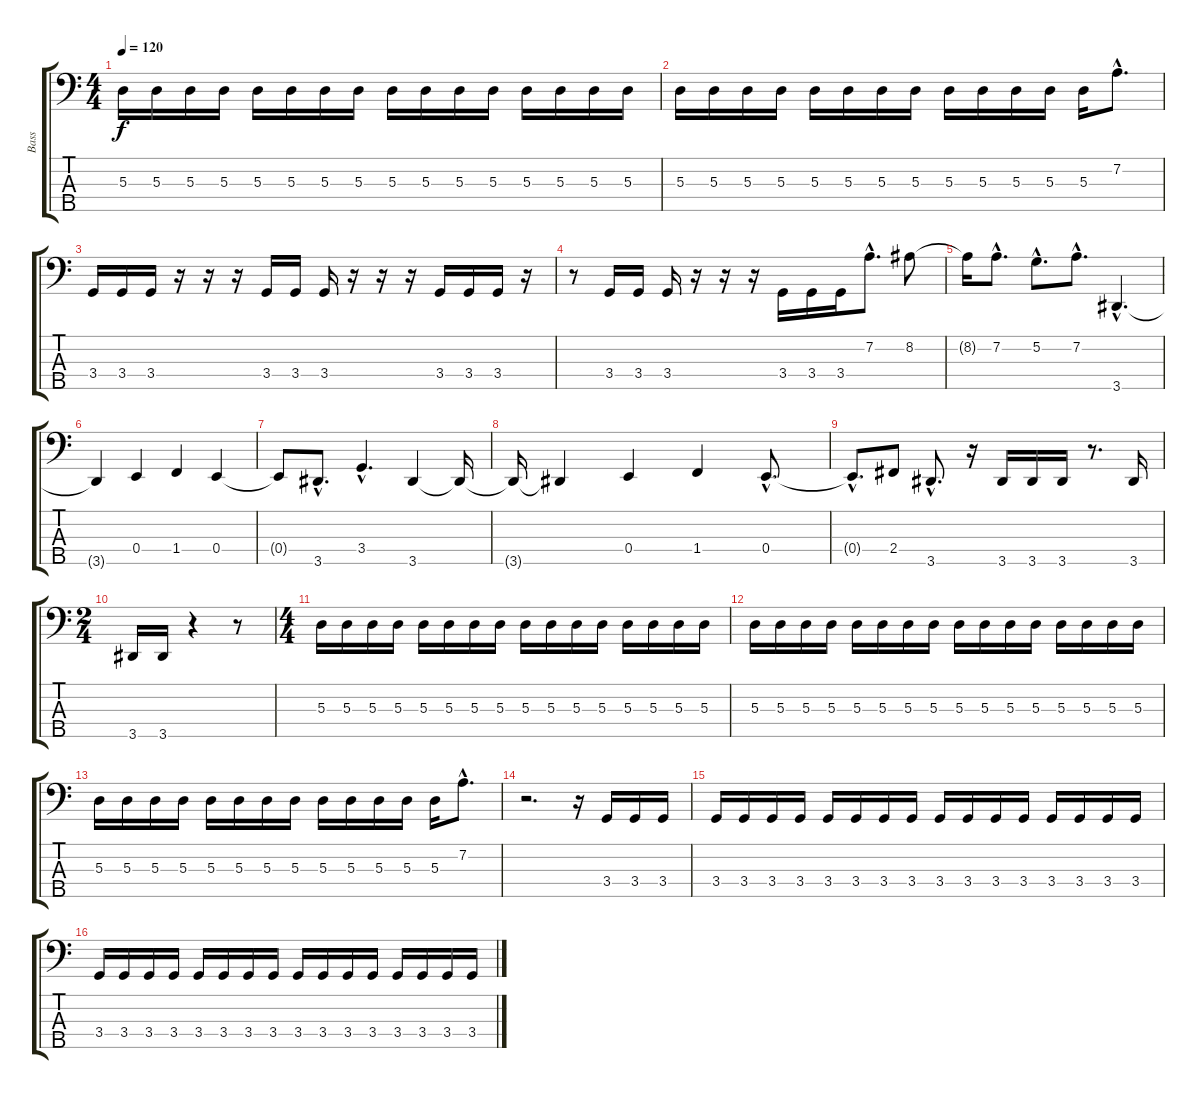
\track ("Bass" "Bass") {instrument electricbassfinger}
\staff {score tabs}
\tuning (G2 D2 A1 E1 C-1) {hide}
\ts (4 4)
\tempo 120
\clef f4
\ks c
5.3.16{dy f} 5.3.16 5.3.16 5.3.16 5.3.16 5.3.16 5.3.16 5.3.16 5.3.16 5.3.16 5.3.16 5.3.16 5.3.16 5.3.16 5.3.16 5.3.16 |
5.3.16 5.3.16 5.3.16 5.3.16 5.3.16 5.3.16 5.3.16 5.3.16 5.3.16 5.3.16 5.3.16 5.3.16 5.3.16 7.2{hac}.8{d} |
3.4.16 3.4.16 3.4.16 r.16 r.16 r.16 3.4.16 3.4.16 3.4.16 r.16 r.16 r.16 3.4.16 3.4.16 3.4.16 r.16 |
r.8 3.4.16 3.4.16 3.4.16 r.16 r.16 r.16 3.4.16 3.4.16 3.4.16 7.2{hac}.8{d} 8.2.8 |
8.2{t}.16 7.2{hac}.8{d} 5.2{hac}.8{d} 7.2{hac}.8{d} 3.5{hac}.4{d} |
3.5{t}.4 0.4.4 1.4.4 0.4.4 |
0.4{t}.8 3.5{hac}.8{d} 3.4{hac}.4{d} 3.5.4 3.5{t}.16 |
3.5{t}.16 3.5{t}.4 0.4.4 1.4.4 0.4{hac}.8{d} |
0.4{hac t}.8{d} 2.4.8 3.5{hac}.8{d} r.16 3.5.16 3.5.16 3.5.16 r.8{d} 3.5.16 |
\ts (2 4)
3.5.16 3.5.16 r.4 r.8 |
\ts (4 4)
5.3.16 5.3.16 5.3.16 5.3.16 5.3.16 5.3.16 5.3.16 5.3.16 5.3.16 5.3.16 5.3.16 5.3.16 5.3.16 5.3.16 5.3.16 5.3.16 |
5.3.16 5.3.16 5.3.16 5.3.16 5.3.16 5.3.16 5.3.16 5.3.16 5.3.16 5.3.16 5.3.16 5.3.16 5.3.16 5.3.16 5.3.16 5.3.16 |
5.3.16 5.3.16 5.3.16 5.3.16 5.3.16 5.3.16 5.3.16 5.3.16 5.3.16 5.3.16 5.3.16 5.3.16 5.3.16 7.2{hac}.8{d} |
r.2{d} r.16 3.4.16 3.4.16 3.4.16 |
3.4.16 3.4.16 3.4.16 3.4.16 3.4.16 3.4.16 3.4.16 3.4.16 3.4.16 3.4.16 3.4.16 3.4.16 3.4.16 3.4.16 3.4.16 3.4.16 |
3.4.16 3.4.16 3.4.16 3.4.16 3.4.16 3.4.16 3.4.16 3.4.16 3.4.16 3.4.16 3.4.16 3.4.16 3.4.16 3.4.16 3.4.16 3.4.16
